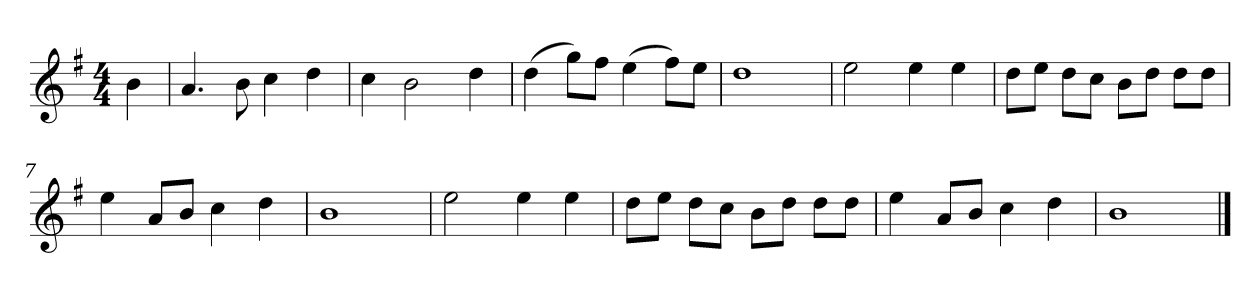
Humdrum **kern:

**kern
*part1
*staff1
*k[f#]
*M4/4
*MM120
=
4b
=1
4.a
8b
4cc
4dd
=2
4cc
2b
4dd
=3
(4dd
8ggL)
8ff#J
(4ee
8ff#L)
8eeJ
=4
1dd
=5
2ee
4ee
4ee
=6
8ddL
8eeJ
8ddL
8ccJ
8bL
8ddJ
8ddL
8ddJ
=7
4ee
8aL
8bJ
4cc
4dd
=8
1b
=9
2ee
4ee
4ee
=10
8ddL
8eeJ
8ddL
8ccJ
8bL
8ddJ
8ddL
8ddJ
=11
4ee
8aL
8bJ
4cc
4dd
=12
1b
==
*-
